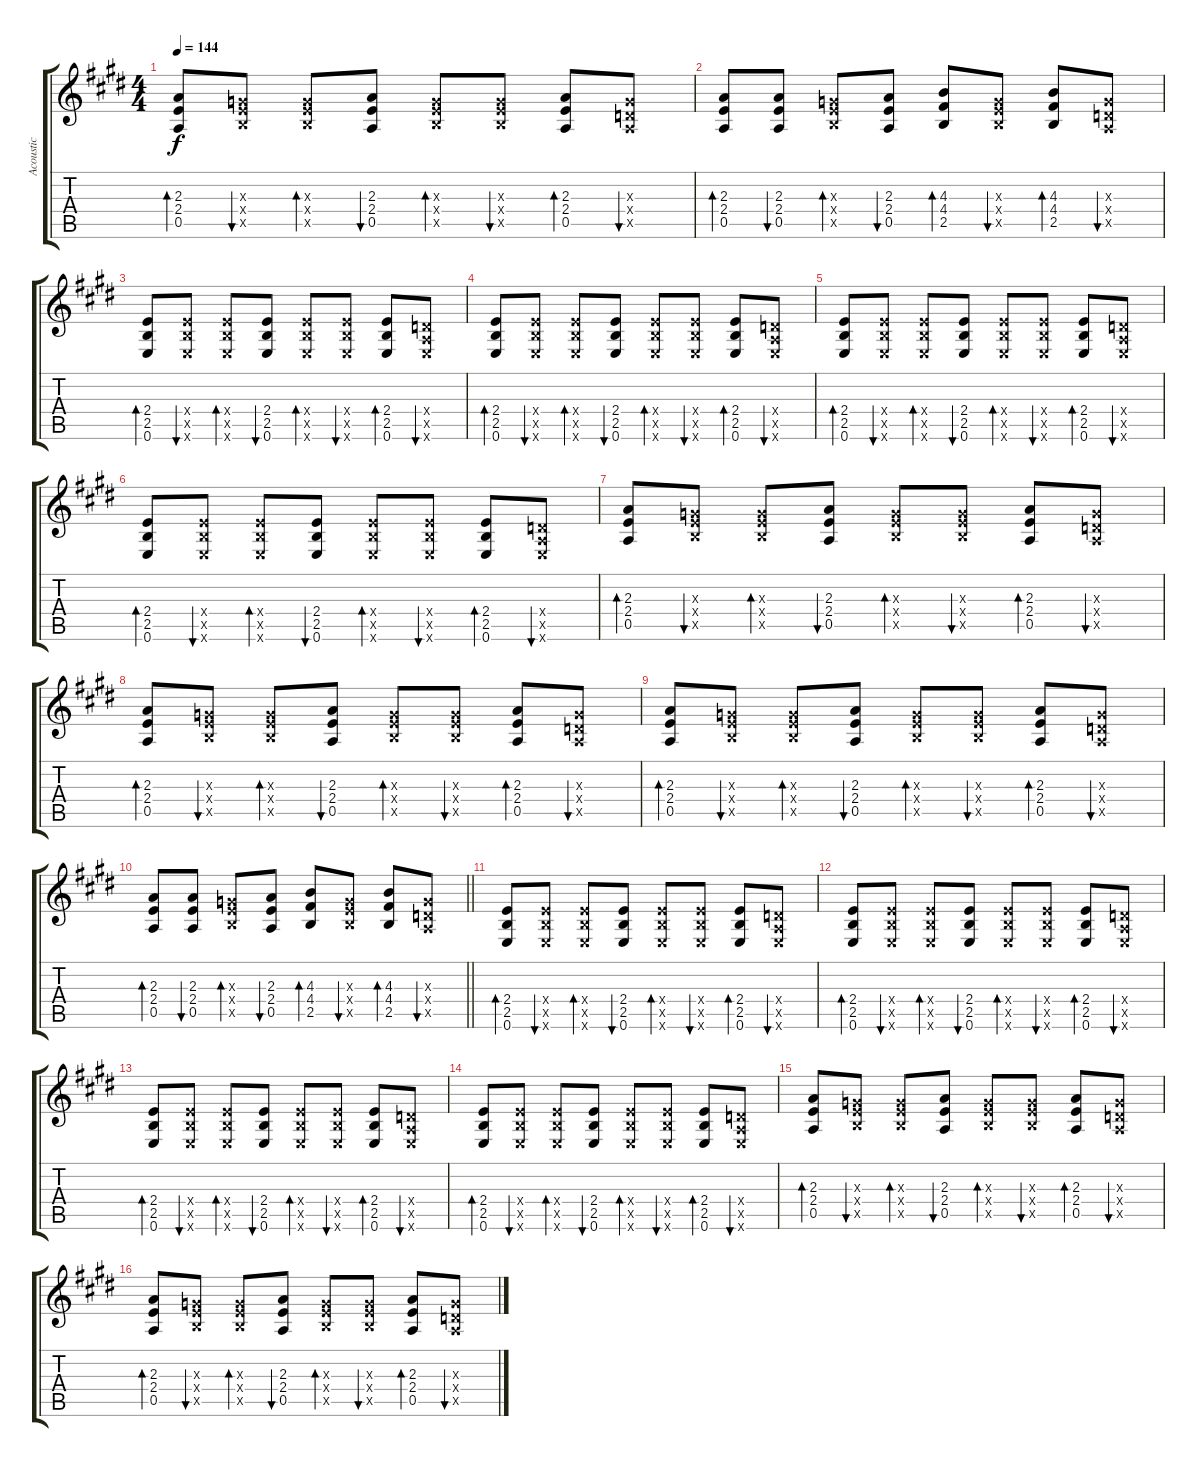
\track ("Acoustic" "Acoustic") {instrument acousticguitarsteel}
\staff {score tabs}
\tuning (E4 B3 G3 D3 A2 E2) {hide}
\ts (4 4)
\tempo 144
\clef g2
\ks e
(2.3 2.4 0.5).8{bd 60 dy f} (0.3{x} 2.4{x} 2.5{x}).8{bu 30} (0.3{x} 2.4{x} 2.5{x}).8{bd 30} (2.3 2.4 0.5).8{bu 60} (0.3{x} 2.4{x} 2.5{x}).8{bd 30} (0.3{x} 2.4{x} 2.5{x}).8{bu 30} (2.3 2.4 0.5).8{bd 60} (0.3{x} 0.4{x} 0.5{x}).8{bu 60} |
(2.3 2.4 0.5).8{bd 60} (2.3 2.4 0.5).8{bu 60} (0.3{x} 2.4{x} 2.5{x}).8{bd 30} (2.3 2.4 0.5).8{bu 60} (4.3 4.4 2.5).8{bd 30} (0.3{x} 2.4{x} 2.5{x}).8{bu 30} (4.3 4.4 2.5).8{bd 60} (0.3{x} 0.4{x} 0.5{x}).8{bu 60} |
(2.4 2.5 0.6).8{bd 60} (2.4{x} 2.5{x} 0.6{x}).8{bu 30} (2.4{x} 2.5{x} 0.6{x}).8{bd 30} (2.4 2.5 0.6).8{bu 60} (2.4{x} 2.5{x} 0.6{x}).8{bd 30} (2.4{x} 2.5{x} 0.6{x}).8{bu 30} (2.4 2.5 0.6).8{bd 30} (0.4{x} 0.5{x} 0.6{x}).8{bu 60} |
(2.4 2.5 0.6).8{bd 60} (2.4{x} 2.5{x} 0.6{x}).8{bu 30} (2.4{x} 2.5{x} 0.6{x}).8{bd 30} (2.4 2.5 0.6).8{bu 60} (2.4{x} 2.5{x} 0.6{x}).8{bd 30} (2.4{x} 2.5{x} 0.6{x}).8{bu 30} (2.4 2.5 0.6).8{bd 30} (0.4{x} 0.5{x} 0.6{x}).8{bu 60} |
(2.4 2.5 0.6).8{bd 60} (2.4{x} 2.5{x} 0.6{x}).8{bu 30} (2.4{x} 2.5{x} 0.6{x}).8{bd 30} (2.4 2.5 0.6).8{bu 60} (2.4{x} 2.5{x} 0.6{x}).8{bd 30} (2.4{x} 2.5{x} 0.6{x}).8{bu 30} (2.4 2.5 0.6).8{bd 30} (0.4{x} 0.5{x} 0.6{x}).8{bu 60} |
(2.4 2.5 0.6).8{bd 60} (2.4{x} 2.5{x} 0.6{x}).8{bu 30} (2.4{x} 2.5{x} 0.6{x}).8{bd 30} (2.4 2.5 0.6).8{bu 60} (2.4{x} 2.5{x} 0.6{x}).8{bd 30} (2.4{x} 2.5{x} 0.6{x}).8{bu 30} (2.4 2.5 0.6).8{bd 30} (0.4{x} 0.5{x} 0.6{x}).8{bu 60} |
(2.3 2.4 0.5).8{bd 60} (0.3{x} 2.4{x} 2.5{x}).8{bu 30} (0.3{x} 2.4{x} 2.5{x}).8{bd 30} (2.3 2.4 0.5).8{bu 60} (0.3{x} 2.4{x} 2.5{x}).8{bd 30} (0.3{x} 2.4{x} 2.5{x}).8{bu 30} (2.3 2.4 0.5).8{bd 60} (0.3{x} 0.4{x} 0.5{x}).8{bu 60} |
(2.3 2.4 0.5).8{bd 60} (0.3{x} 2.4{x} 2.5{x}).8{bu 30} (0.3{x} 2.4{x} 2.5{x}).8{bd 30} (2.3 2.4 0.5).8{bu 60} (0.3{x} 2.4{x} 2.5{x}).8{bd 30} (0.3{x} 2.4{x} 2.5{x}).8{bu 30} (2.3 2.4 0.5).8{bd 60} (0.3{x} 0.4{x} 0.5{x}).8{bu 60} |
(2.3 2.4 0.5).8{bd 60} (0.3{x} 2.4{x} 2.5{x}).8{bu 30} (0.3{x} 2.4{x} 2.5{x}).8{bd 30} (2.3 2.4 0.5).8{bu 60} (0.3{x} 2.4{x} 2.5{x}).8{bd 30} (0.3{x} 2.4{x} 2.5{x}).8{bu 30} (2.3 2.4 0.5).8{bd 60} (0.3{x} 0.4{x} 0.5{x}).8{bu 60} |
\barLineRight lightlight
(2.3 2.4 0.5).8{bd 60} (2.3 2.4 0.5).8{bu 60} (0.3{x} 2.4{x} 2.5{x}).8{bd 30} (2.3 2.4 0.5).8{bu 60} (4.3 4.4 2.5).8{bd 30} (0.3{x} 2.4{x} 2.5{x}).8{bu 30} (4.3 4.4 2.5).8{bd 60} (0.3{x} 0.4{x} 0.5{x}).8{bu 60} |
(2.4 2.5 0.6).8{bd 60} (2.4{x} 2.5{x} 0.6{x}).8{bu 30} (2.4{x} 2.5{x} 0.6{x}).8{bd 30} (2.4 2.5 0.6).8{bu 60} (2.4{x} 2.5{x} 0.6{x}).8{bd 30} (2.4{x} 2.5{x} 0.6{x}).8{bu 30} (2.4 2.5 0.6).8{bd 30} (0.4{x} 0.5{x} 0.6{x}).8{bu 60} |
(2.4 2.5 0.6).8{bd 60} (2.4{x} 2.5{x} 0.6{x}).8{bu 30} (2.4{x} 2.5{x} 0.6{x}).8{bd 30} (2.4 2.5 0.6).8{bu 60} (2.4{x} 2.5{x} 0.6{x}).8{bd 30} (2.4{x} 2.5{x} 0.6{x}).8{bu 30} (2.4 2.5 0.6).8{bd 30} (0.4{x} 0.5{x} 0.6{x}).8{bu 60} |
(2.4 2.5 0.6).8{bd 60} (2.4{x} 2.5{x} 0.6{x}).8{bu 30} (2.4{x} 2.5{x} 0.6{x}).8{bd 30} (2.4 2.5 0.6).8{bu 60} (2.4{x} 2.5{x} 0.6{x}).8{bd 30} (2.4{x} 2.5{x} 0.6{x}).8{bu 30} (2.4 2.5 0.6).8{bd 30} (0.4{x} 0.5{x} 0.6{x}).8{bu 60} |
(2.4 2.5 0.6).8{bd 60} (2.4{x} 2.5{x} 0.6{x}).8{bu 30} (2.4{x} 2.5{x} 0.6{x}).8{bd 30} (2.4 2.5 0.6).8{bu 60} (2.4{x} 2.5{x} 0.6{x}).8{bd 30} (2.4{x} 2.5{x} 0.6{x}).8{bu 30} (2.4 2.5 0.6).8{bd 30} (0.4{x} 0.5{x} 0.6{x}).8{bu 60} |
(2.3 2.4 0.5).8{bd 60} (0.3{x} 2.4{x} 2.5{x}).8{bu 30} (0.3{x} 2.4{x} 2.5{x}).8{bd 30} (2.3 2.4 0.5).8{bu 60} (0.3{x} 2.4{x} 2.5{x}).8{bd 30} (0.3{x} 2.4{x} 2.5{x}).8{bu 30} (2.3 2.4 0.5).8{bd 60} (0.3{x} 0.4{x} 0.5{x}).8{bu 60} |
(2.3 2.4 0.5).8{bd 60} (0.3{x} 2.4{x} 2.5{x}).8{bu 30} (0.3{x} 2.4{x} 2.5{x}).8{bd 30} (2.3 2.4 0.5).8{bu 60} (0.3{x} 2.4{x} 2.5{x}).8{bd 30} (0.3{x} 2.4{x} 2.5{x}).8{bu 30} (2.3 2.4 0.5).8{bd 60} (0.3{x} 0.4{x} 0.5{x}).8{bu 60}
